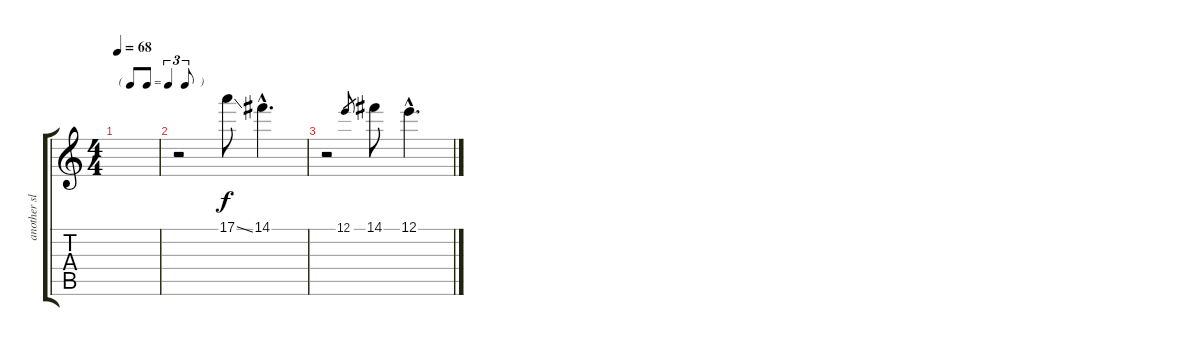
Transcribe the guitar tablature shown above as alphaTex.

\track ("another slightly o/d Les Paul" "another sl") {instrument overdrivenguitar}
\staff {score tabs}
\tuning (E4 B3 G3 D3 A2 E2) {hide}
\ts (4 4)
\tf triplet8th
\tempo 68
\clef g2
\ks c
|
r.2 17.1{ss}.8 14.1{hac}.4{d} |
r.2 12.1.8{gr} 14.1.8 12.1{hac}.4{d}
